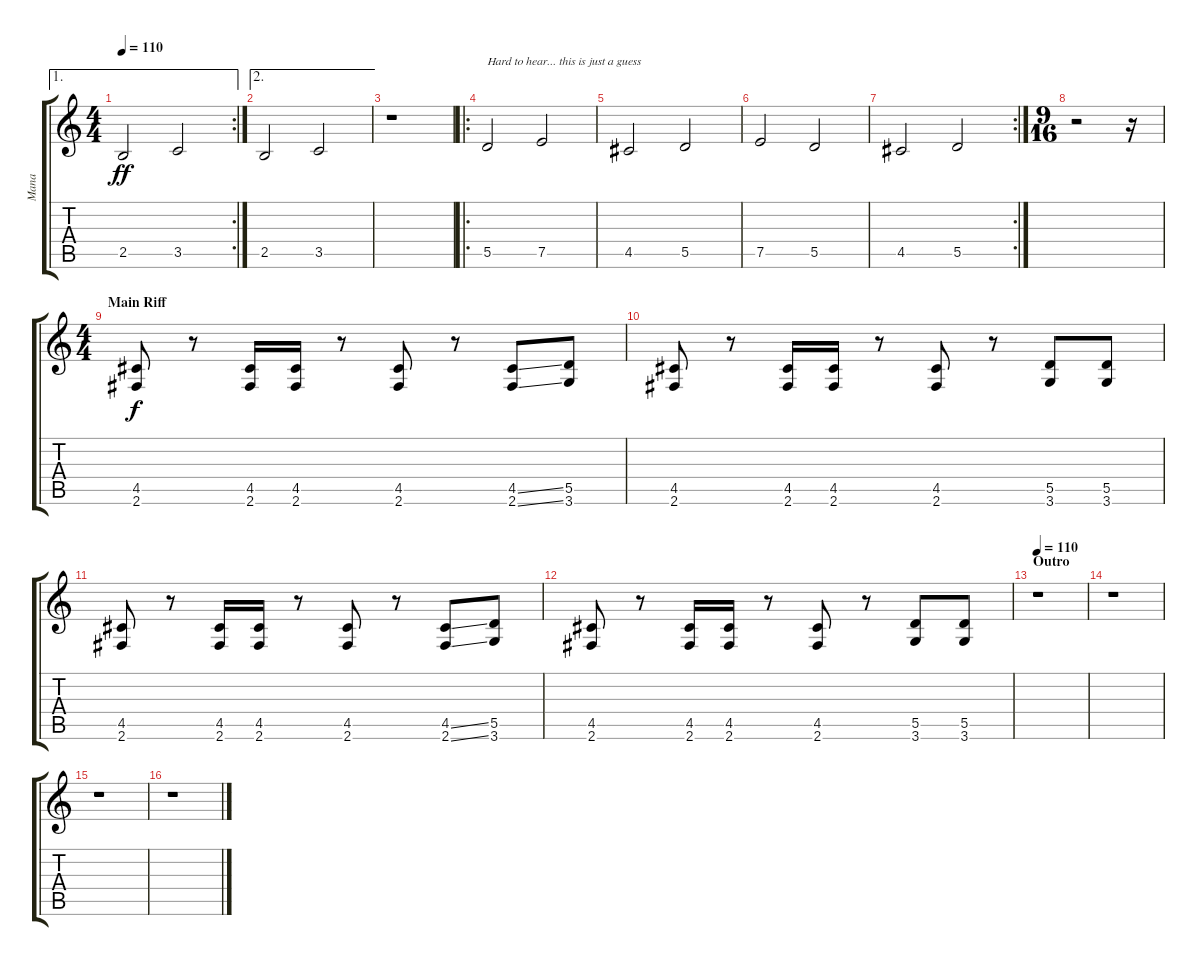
\track ("Mana" "Mana") {instrument distortionguitar}
\staff {score tabs}
\tuning (E4 B3 G3 D3 A2 E2) {hide}
\ae 1
\rc 2
\ts (4 4)
\tempo 110
\clef g2
\ks c
2.5.2{dy ff} 3.5.2 |
\ae 2
2.5.2 3.5.2 |
r.1 |
\ro
5.5.2{txt "Hard to hear... this is just a guess"} 7.5.2 |
4.5.2 5.5.2 |
7.5.2 5.5.2 |
\rc 2
4.5.2 5.5.2 |
\ts (9 16)
r.2 r.16 |
\ts (4 4)
\section ("" "Main Riff")
(4.5 2.6).8{dy f} r.8 (4.5 2.6).16 (4.5 2.6).16 r.8 (4.5 2.6).8 r.8 (4.5{ss} 2.6{ss}).8 (5.5 3.6).8 |
(4.5 2.6).8 r.8 (4.5 2.6).16 (4.5 2.6).16 r.8 (4.5 2.6).8 r.8 (5.5 3.6).8 (5.5 3.6).8 |
(4.5 2.6).8 r.8 (4.5 2.6).16 (4.5 2.6).16 r.8 (4.5 2.6).8 r.8 (4.5{ss} 2.6{ss}).8 (5.5 3.6).8 |
(4.5 2.6).8 r.8 (4.5 2.6).16 (4.5 2.6).16 r.8 (4.5 2.6).8 r.8 (5.5 3.6).8 (5.5 3.6).8 |
\section ("" "Outro")
\tempo 110
r.1 |
r.1 |
r.1 |
r.1
